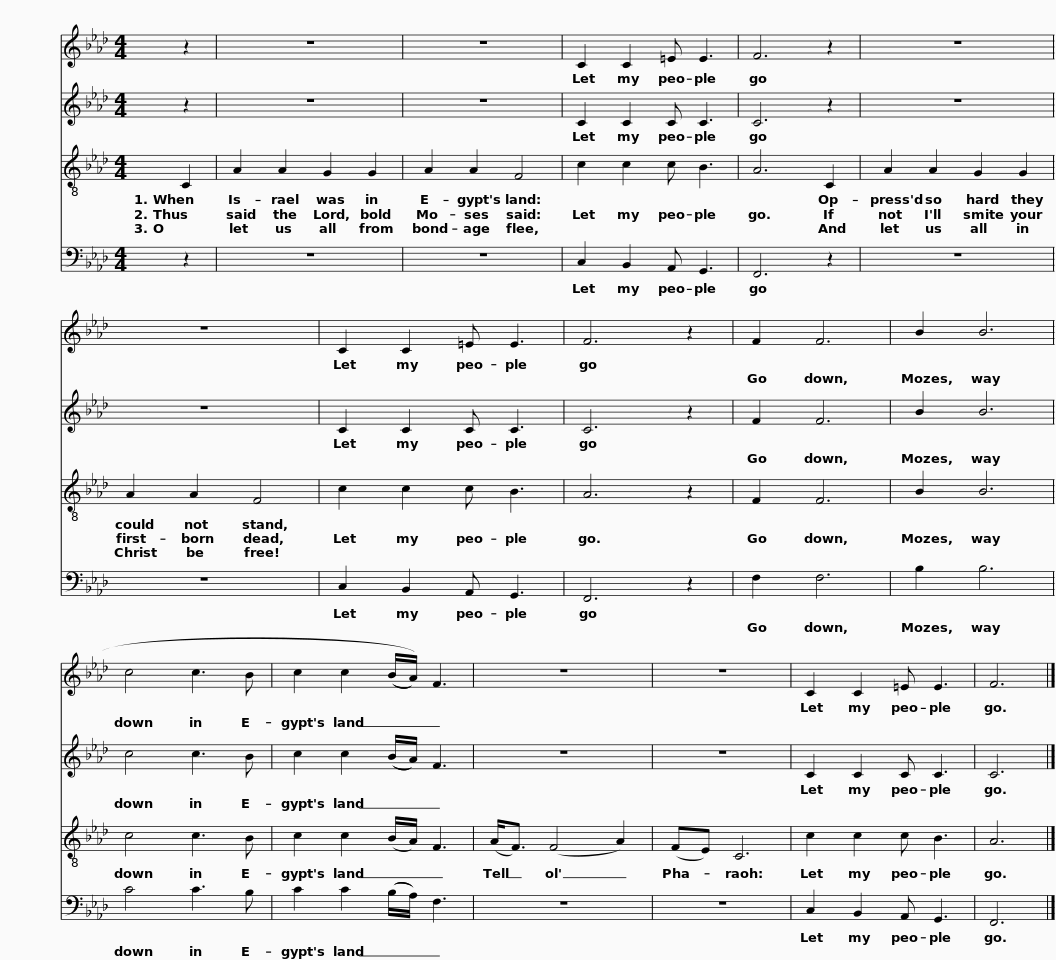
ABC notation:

X:1
%%score 1 2 3 4
L:1/8
M:4/4
I:linebreak $
K:Ab
V:1 treble
V:2 treble
V:3 treble-8
V:4 bass
V:1
 z2 | z8 | z8 | C2 C2 =E E3 | F6 z2 |$ %5
 z8 | z8 | C2 C2 =E E3 | F6 z2 | F2 F6 | %10
 B2 B6 |$ c4 c3 B | c2 c2 (((B/A/))) F3 | z8 | z8 | %15
 C2 C2 =E E3 | F6 |] %17
V:2
 z2 | z8 | z8 | C2 C2 C C3 | C6 z2 |$ %5
 z8 | z8 | C2 C2 C C3 | C6 z2 | F2 F6 | %10
 B2 B6 |$ c4 c3 B | c2 c2 ((B/A/)) F3 | z8 | z8 | %15
 C2 C2 C C3 | C6 |] %17
V:3
 C2 | A2 A2 G2 G2 | A2 A2 F4 | c2 c2 c B3 | A6 C2 |$ %5
 A2 A2 G2 G2 | A2 A2 F4 | c2 c2 c B3 | A6 z2 | F2 F6 | %10
 B2 B6 |$ c4 c3 B | c2 c2 (B/A/) F3 | (A<F) (F4 A2) | (FE) C6 | %15
 c2 c2 c B3 | A6 |] %17
V:4
 z2 | z8 | z8 | C,2 B,,2 A,, G,,3 | F,,6 z2 |$ %5
 z8 | z8 | C,2 B,,2 A,, G,,3 | F,,6 z2 | F,2 F,6 | %10
 B,2 B,6 |$ C4 C3 B, | C2 C2 ((B,/A,/)) F,3 | z8 | z8 | %15
 C,2 B,,2 A,, G,,3 | F,,6 |] %17
